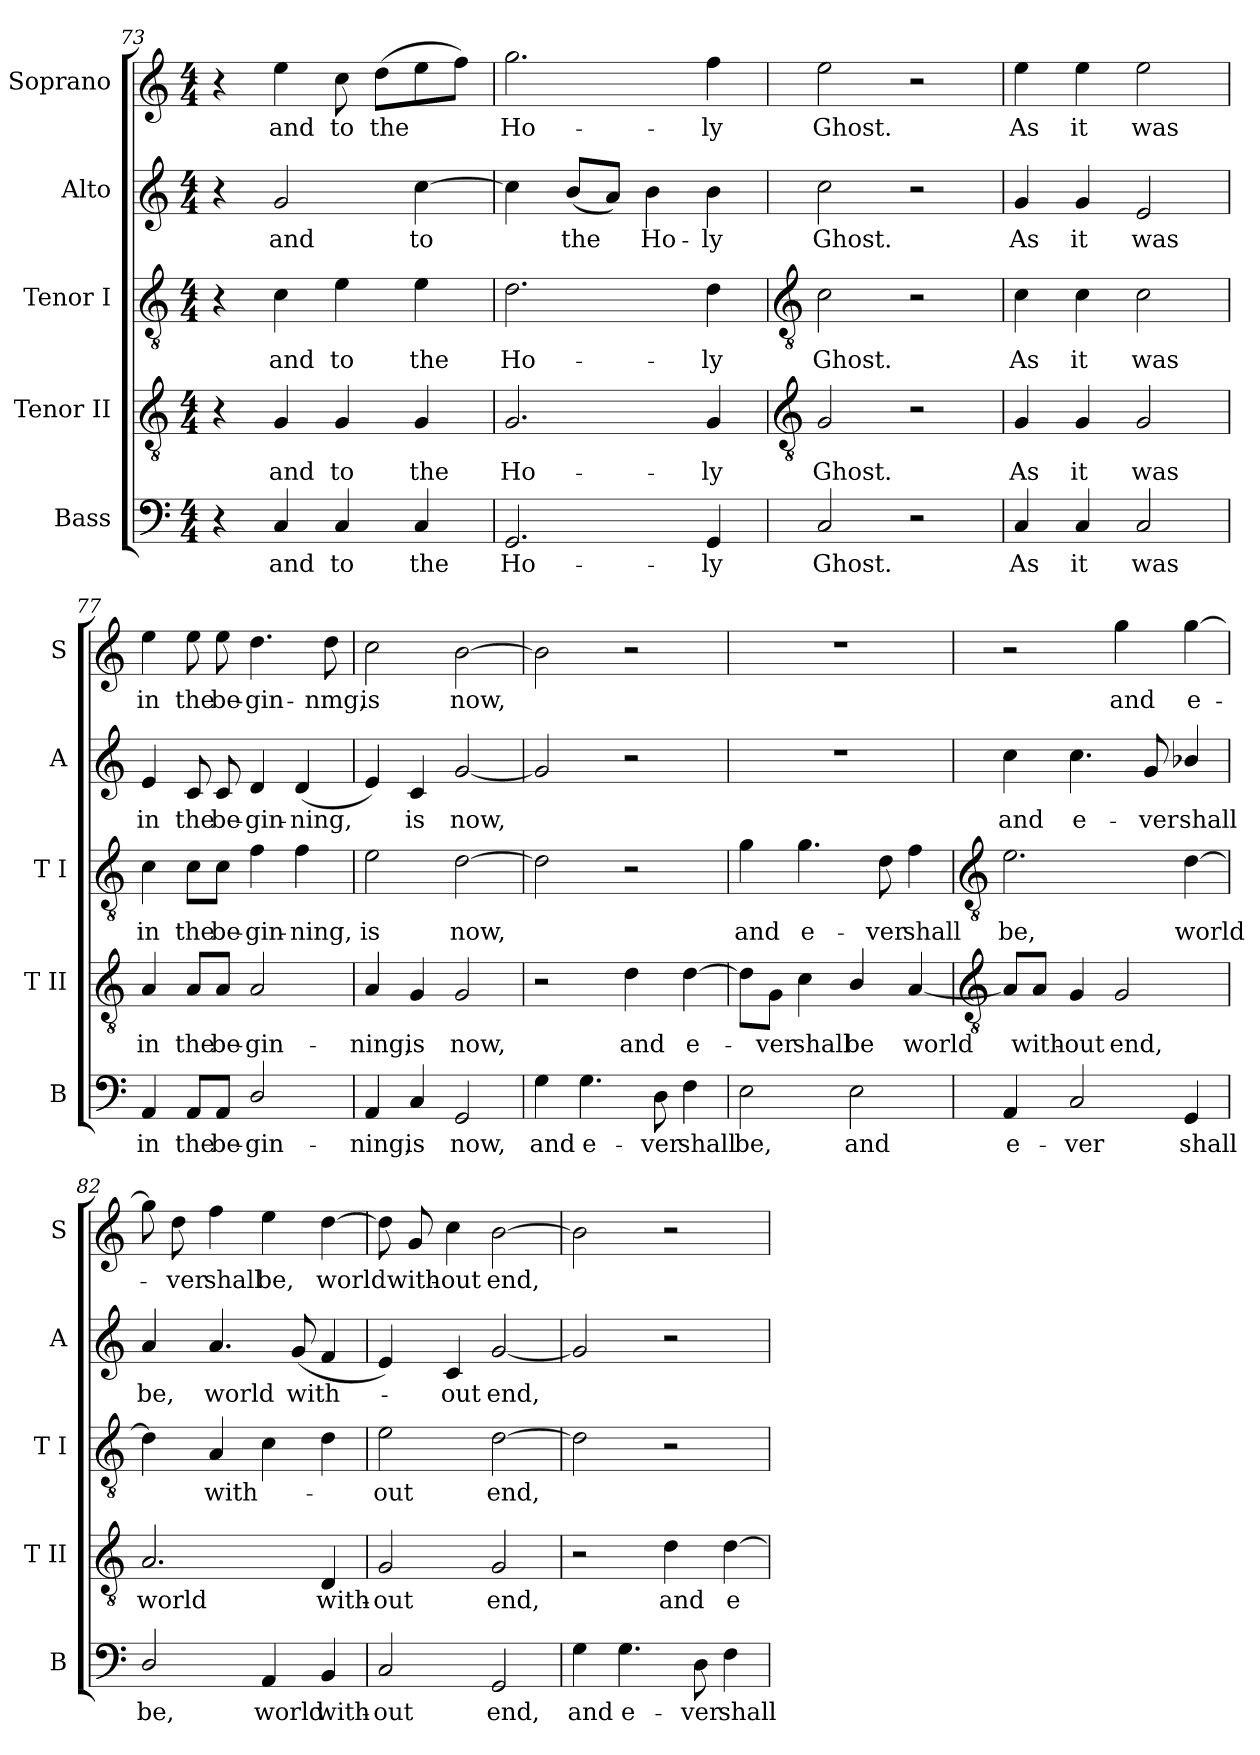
**kern	**text	**kern	**text	**kern	**text	**kern	**text	**kern	**text
*part5	*part5	*part4	*part4	*part3	*part3	*part2	*part2	*part1	*part1
*staff5	*staff5	*staff4	*staff4	*staff3	*staff3	*staff2	*staff2	*staff1	*staff1
*I"Bass	*	*I"Tenor II	*	*I"Tenor I	*	*I"Alto	*	*I"Soprano	*
*I'B	*	*I'T II	*	*I'T I	*	*I'A	*	*I'S	*
*clefF4	*	*clefGv2	*	*clefGv2	*	*clefG2	*	*clefG2	*
*k[]	*	*k[]	*	*k[]	*	*k[]	*	*k[]	*
*C:	*	*C:	*	*C:	*	*C:	*	*C:	*
*M4/4	*	*M4/4	*	*M4/4	*	*M4/4	*	*M4/4	*
=73	=73	=73	=73	=73	=73	=73	=73	=73	=73
4r	.	4r	.	4r	.	4r	.	4r	.
!	!LO:LY:b	!	!LO:LY:b	!	!LO:LY:b	!	!LO:LY:b	!	!LO:LY:b
4C	and	4G	and	4c	and	2g	and	4ee	and
!	!LO:LY:b	!	!LO:LY:b	!	!LO:LY:b	!	!	!	!LO:LY:b
4C	to	4G	to	4e	to	.	.	8cc	to
!	!	!	!	!	!	!	!	!	!LO:LY:b
.	.	.	.	.	.	.	.	(>8ddL	the
!	!LO:LY:b	!	!LO:LY:b	!	!LO:LY:b	!	!LO:LY:b	!	!
4C	the	4G	the	4e	the	[4cc	to	8ee	.
.	.	.	.	.	.	.	.	8ffJ)	.
=74	=74	=74	=74	=74	=74	=74	=74	=74	=74
!	!LO:LY:b	!	!LO:LY:b	!	!LO:LY:b	!	!	!	!LO:LY:b
2.GG	Ho-	2.G	Ho-	2.d	Ho-	4cc]	.	2.gg	Ho-
!	!	!	!	!	!	!	!LO:LY:b	!	!
.	.	.	.	.	.	(<8bL	the	.	.
.	.	.	.	.	.	8aJ)	.	.	.
!	!	!	!	!	!	!	!LO:LY:b	!	!
.	.	.	.	.	.	4b	Ho-	.	.
!	!LO:LY:b	!	!LO:LY:b	!	!LO:LY:b	!	!LO:LY:b	!	!LO:LY:b
4GG	-ly	4G	-ly	4d	-ly	4b	-ly	4ff	-ly
!!LO:LB:g=z
=75	=75	=75	=75	=75	=75	=75	=75	=75	=75
*	*	*clefGv2	*	*clefGv2	*	*	*	*	*
!	!LO:LY:b	!	!LO:LY:b	!	!LO:LY:b	!	!LO:LY:b	!	!LO:LY:b
2C	Ghost.	2G	Ghost.	2c	Ghost.	2cc	Ghost.	2ee	Ghost.
2r	.	2r	.	2r	.	2r	.	2r	.
=76	=76	=76	=76	=76	=76	=76	=76	=76	=76
!	!LO:LY:b	!	!LO:LY:b	!	!LO:LY:b	!	!LO:LY:b	!	!LO:LY:b
4C	As	4G	As	4c	As	4g	As	4ee	As
!	!LO:LY:b	!	!LO:LY:b	!	!LO:LY:b	!	!LO:LY:b	!	!LO:LY:b
4C	it	4G	it	4c	it	4g	it	4ee	it
!	!LO:LY:b	!	!LO:LY:b	!	!LO:LY:b	!	!LO:LY:b	!	!LO:LY:b
2C	was	2G	was	2c	was	2e	was	2ee	was
=77	=77	=77	=77	=77	=77	=77	=77	=77	=77
!	!LO:LY:b	!	!LO:LY:b	!	!LO:LY:b	!	!LO:LY:b	!	!LO:LY:b
4AA	in	4A	in	4c	in	4e	in	4ee	in
!	!LO:LY:b	!	!LO:LY:b	!	!LO:LY:b	!	!LO:LY:b	!	!LO:LY:b
8AA/L	the	8A/L	the	8c\L	the	8c	the	8ee	the
!	!LO:LY:b	!	!LO:LY:b	!	!LO:LY:b	!	!LO:LY:b	!	!LO:LY:b
8AA/J	be-	8A/J	be-	8c\J	be-	8c	be-	8ee	be-
!	!LO:LY:b	!	!LO:LY:b	!	!LO:LY:b	!	!LO:LY:b	!	!LO:LY:b
2D/	-gin-	2A	-gin-	4f	-gin-	4d	-gin-	4.dd	-gin-
!	!	!	!	!	!LO:LY:b	!	!LO:LY:b	!	!
.	.	.	.	4f	-ning,	(<4d	-ning,	.	.
!	!	!	!	!	!	!	!	!	!LO:LY:b
.	.	.	.	.	.	.	.	8dd	-nmg,
=78	=78	=78	=78	=78	=78	=78	=78	=78	=78
!	!LO:LY:b	!	!LO:LY:b	!	!LO:LY:b	!	!	!	!LO:LY:b
4AA	-ning,	4A	-ning,	2e	is	4e)	.	2cc	is
!	!LO:LY:b	!	!LO:LY:b	!	!	!	!LO:LY:b	!	!
4C	is	4G	is	.	.	4c	is	.	.
!	!LO:LY:b	!	!LO:LY:b	!	!LO:LY:b	!	!LO:LY:b	!	!LO:LY:b
2GG	now,	2G	now,	[2d	now,	[2g	now,	[2b	now,
=79	=79	=79	=79	=79	=79	=79	=79	=79	=79
!	!LO:LY:b	!	!	!	!	!	!	!	!
4G	and	2r	.	2d]	.	2g]	.	2b]	.
!	!LO:LY:b	!	!	!	!	!	!	!	!
4.G	e-	.	.	.	.	.	.	.	.
!	!	!	!LO:LY:b	!	!	!	!	!	!
.	.	4d	and	2r	.	2r	.	2r	.
!	!LO:LY:b	!	!	!	!	!	!	!	!
8D	-ver	.	.	.	.	.	.	.	.
!	!LO:LY:b	!	!LO:LY:b	!	!	!	!	!	!
4F	shall	[4d	e-	.	.	.	.	.	.
=80	=80	=80	=80	=80	=80	=80	=80	=80	=80
!	!LO:LY:b	!	!	!	!LO:LY:b	!	!	!	!
2E	be,	8d\L]	.	4g	and	1r	.	1r	.
!	!	!	!LO:LY:b	!	!	!	!	!	!
.	.	8G\J	ver	.	.	.	.	.	.
!	!	!	!LO:LY:b	!	!LO:LY:b	!	!	!	!
.	.	4c	shall	4.g	e-	.	.	.	.
!	!LO:LY:b	!	!LO:LY:b	!	!	!	!	!	!
2E	and	4B/	be	.	.	.	.	.	.
!	!	!	!	!	!LO:LY:b	!	!	!	!
.	.	.	.	8d	-ver	.	.	.	.
!	!	!	!LO:LY:b	!	!LO:LY:b	!	!	!	!
.	.	[4A	world	4f	shall	.	.	.	.
!!LO:LB:g=z
=81	=81	=81	=81	=81	=81	=81	=81	=81	=81
*	*	*clefGv2	*	*clefGv2	*	*	*	*	*
!	!LO:LY:b	!	!	!	!LO:LY:b	!	!LO:LY:b	!	!
4AA	e-	8A/L]	.	2.e	be,	4cc	and	2r	.
!	!	!	!LO:LY:b	!	!	!	!	!	!
.	.	8A/J	with-	.	.	.	.	.	.
!	!LO:LY:b	!	!LO:LY:b	!	!	!	!LO:LY:b	!	!
2C	-ver	4G	-out	.	.	4.cc	e-	.	.
!	!	!	!LO:LY:b	!	!	!	!	!	!LO:LY:b
.	.	2G	end,	.	.	.	.	4gg	and
!	!	!	!	!	!	!	!LO:LY:b	!	!
.	.	.	.	.	.	8g	-ver	.	.
!	!LO:LY:b	!	!	!	!LO:LY:b	!	!LO:LY:b	!	!LO:LY:b
4GG	shall	.	.	[4d	world	4b-X/	shall	[4gg	e-
=82	=82	=82	=82	=82	=82	=82	=82	=82	=82
!	!LO:LY:b	!	!LO:LY:b	!	!	!	!LO:LY:b	!	!
2D/	be,	2.A	world	4d]	.	4a	be,	8gg]	.
!	!	!	!	!	!	!	!	!	!LO:LY:b
.	.	.	.	.	.	.	.	8dd	ver
!	!	!	!	!	!LO:LY:b	!	!LO:LY:b	!	!LO:LY:b
.	.	.	.	4A	with-	4.a	world	4ff	shall
!	!LO:LY:b	!	!	!	!	!	!	!	!LO:LY:b
4AA	world	.	.	4c	.	.	.	4ee	be,
!	!	!	!	!	!	!	!LO:LY:b	!	!
.	.	.	.	.	.	(<8gL	with-	.	.
!	!LO:LY:b	!	!LO:LY:b	!	!	!	!	!	!LO:LY:b
4BB	with-	4D	with-	4d	.	4f	.	[4dd	world
=83	=83	=83	=83	=83	=83	=83	=83	=83	=83
!	!LO:LY:b	!	!LO:LY:b	!	!LO:LY:b	!	!	!	!
2C	-out	2G	-out	2e	out	4e)	.	8dd]	.
!	!	!	!	!	!	!	!	!	!LO:LY:b
.	.	.	.	.	.	.	.	8g	with-
!	!	!	!	!	!	!	!LO:LY:b	!	!LO:LY:b
.	.	.	.	.	.	4c	out	4cc	-out
!	!LO:LY:b	!	!LO:LY:b	!	!LO:LY:b	!	!LO:LY:b	!	!LO:LY:b
2GG	end,	2G	end,	[2d	end,	[2g	end,	[2b	end,
=84	=84	=84	=84	=84	=84	=84	=84	=84	=84
!	!LO:LY:b	!	!	!	!	!	!	!	!
4G	and	2r	.	2d]	.	2g]	.	2b]	.
!	!LO:LY:b	!	!	!	!	!	!	!	!
4.G	e-	.	.	.	.	.	.	.	.
!	!	!	!LO:LY:b	!	!	!	!	!	!
.	.	4d	and	2r	.	2r	.	2r	.
!	!LO:LY:b	!	!	!	!	!	!	!	!
8D	-ver	.	.	.	.	.	.	.	.
!	!LO:LY:b	!	!LO:LY:b	!	!	!	!	!	!
4F	shall	[4d	e-	.	.	.	.	.	.
=	=	=	=	=	=	=	=	=	=
*-	*-	*-	*-	*-	*-	*-	*-	*-	*-
